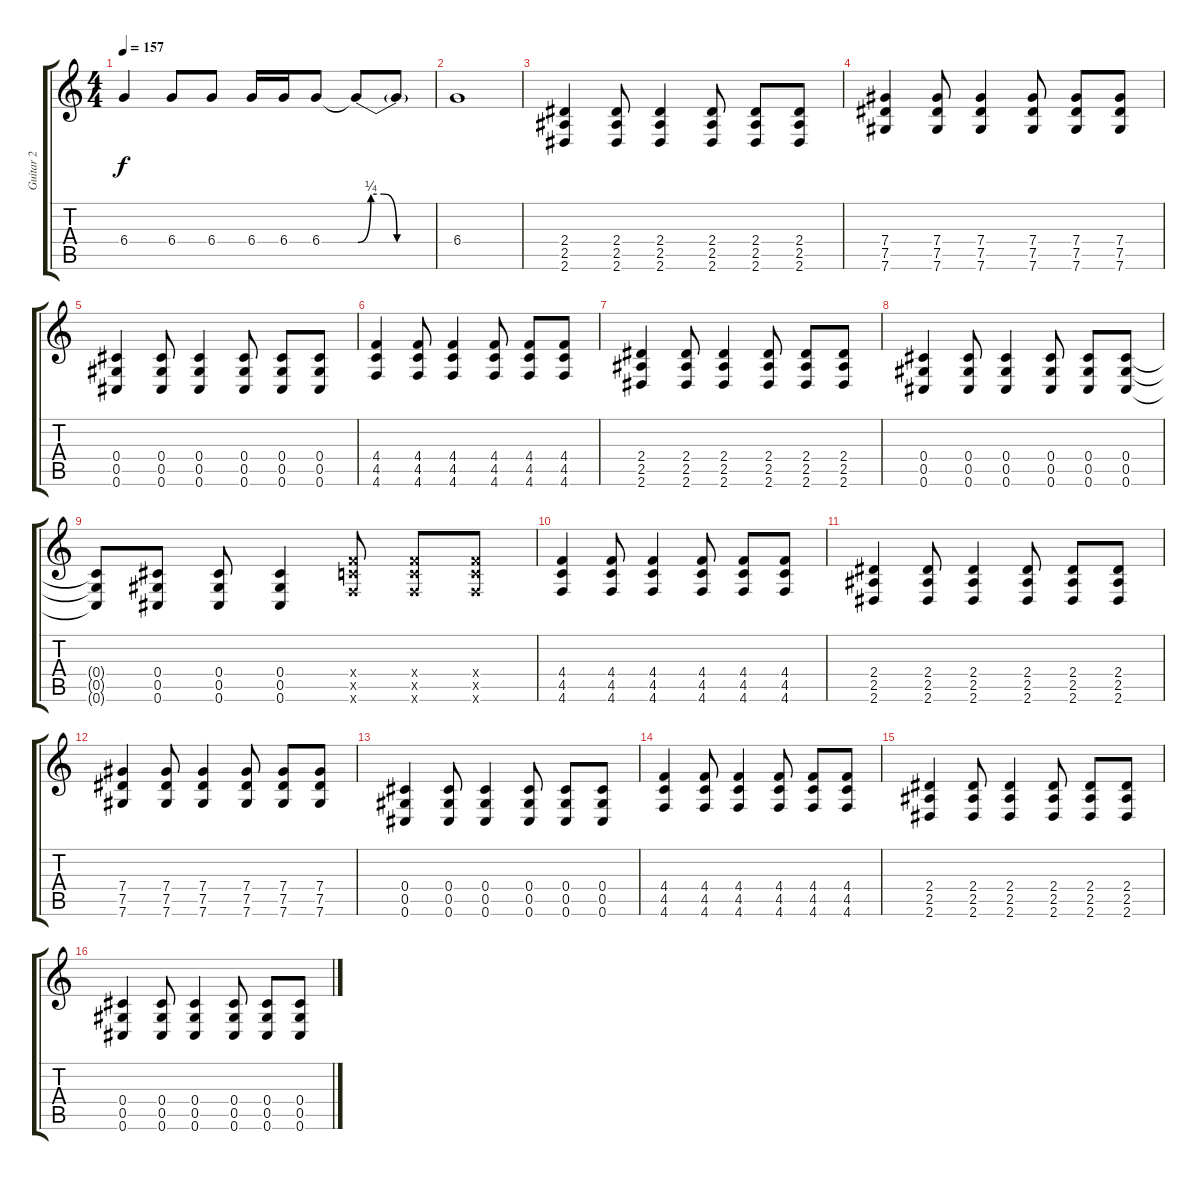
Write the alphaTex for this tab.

\track ("Guitar 2" "Guitar 2") {instrument overdrivenguitar}
\staff {score tabs}
\tuning (Eb4 Bb3 Gb3 Db3 Ab2 Db2) {hide}
\ts (4 4)
\tempo 157
\clef g2
\ks c
6.4.4{dy f} 6.4.8 6.4.8 6.4.16 6.4.16 6.4.8 6.4{be (custom 0 0 10 1 20 1 30 0 60 0) t}.8 6.4{t}.8 |
6.4.1 |
(2.4 2.5 2.6).4 (2.4 2.5 2.6).8 (2.4 2.5 2.6).4 (2.4 2.5 2.6).8 (2.4 2.5 2.6).8 (2.4 2.5 2.6).8 |
(7.4 7.5 7.6).4 (7.4 7.5 7.6).8 (7.4 7.5 7.6).4 (7.4 7.5 7.6).8 (7.4 7.5 7.6).8 (7.4 7.5 7.6).8 |
(0.4 0.5 0.6).4 (0.4 0.5 0.6).8 (0.4 0.5 0.6).4 (0.4 0.5 0.6).8 (0.4 0.5 0.6).8 (0.4 0.5 0.6).8 |
(4.4 4.5 4.6).4 (4.4 4.5 4.6).8 (4.4 4.5 4.6).4 (4.4 4.5 4.6).8 (4.4 4.5 4.6).8 (4.4 4.5 4.6).8 |
(2.4 2.5 2.6).4 (2.4 2.5 2.6).8 (2.4 2.5 2.6).4 (2.4 2.5 2.6).8 (2.4 2.5 2.6).8 (2.4 2.5 2.6).8 |
(0.4 0.5 0.6).4 (0.4 0.5 0.6).8 (0.4 0.5 0.6).4 (0.4 0.5 0.6).8 (0.4 0.5 0.6).8 (0.4 0.5 0.6).8 |
(0.4{t} 0.5{t} 0.6{t}).8 (0.4 0.5 0.6).8 (0.4 0.5 0.6).8 (0.4 0.5 0.6).4 (4.4{x} 4.5{x} 4.6{x}).8 (4.4{x} 4.5{x} 4.6{x}).8 (4.4{x} 4.5{x} 4.6{x}).8 |
(4.4 4.5 4.6).4 (4.4 4.5 4.6).8 (4.4 4.5 4.6).4 (4.4 4.5 4.6).8 (4.4 4.5 4.6).8 (4.4 4.5 4.6).8 |
(2.4 2.5 2.6).4 (2.4 2.5 2.6).8 (2.4 2.5 2.6).4 (2.4 2.5 2.6).8 (2.4 2.5 2.6).8 (2.4 2.5 2.6).8 |
(7.4 7.5 7.6).4 (7.4 7.5 7.6).8 (7.4 7.5 7.6).4 (7.4 7.5 7.6).8 (7.4 7.5 7.6).8 (7.4 7.5 7.6).8 |
(0.4 0.5 0.6).4 (0.4 0.5 0.6).8 (0.4 0.5 0.6).4 (0.4 0.5 0.6).8 (0.4 0.5 0.6).8 (0.4 0.5 0.6).8 |
(4.4 4.5 4.6).4 (4.4 4.5 4.6).8 (4.4 4.5 4.6).4 (4.4 4.5 4.6).8 (4.4 4.5 4.6).8 (4.4 4.5 4.6).8 |
(2.4 2.5 2.6).4 (2.4 2.5 2.6).8 (2.4 2.5 2.6).4 (2.4 2.5 2.6).8 (2.4 2.5 2.6).8 (2.4 2.5 2.6).8 |
(0.4 0.5 0.6).4 (0.4 0.5 0.6).8 (0.4 0.5 0.6).4 (0.4 0.5 0.6).8 (0.4 0.5 0.6).8 (0.4 0.5 0.6).8
